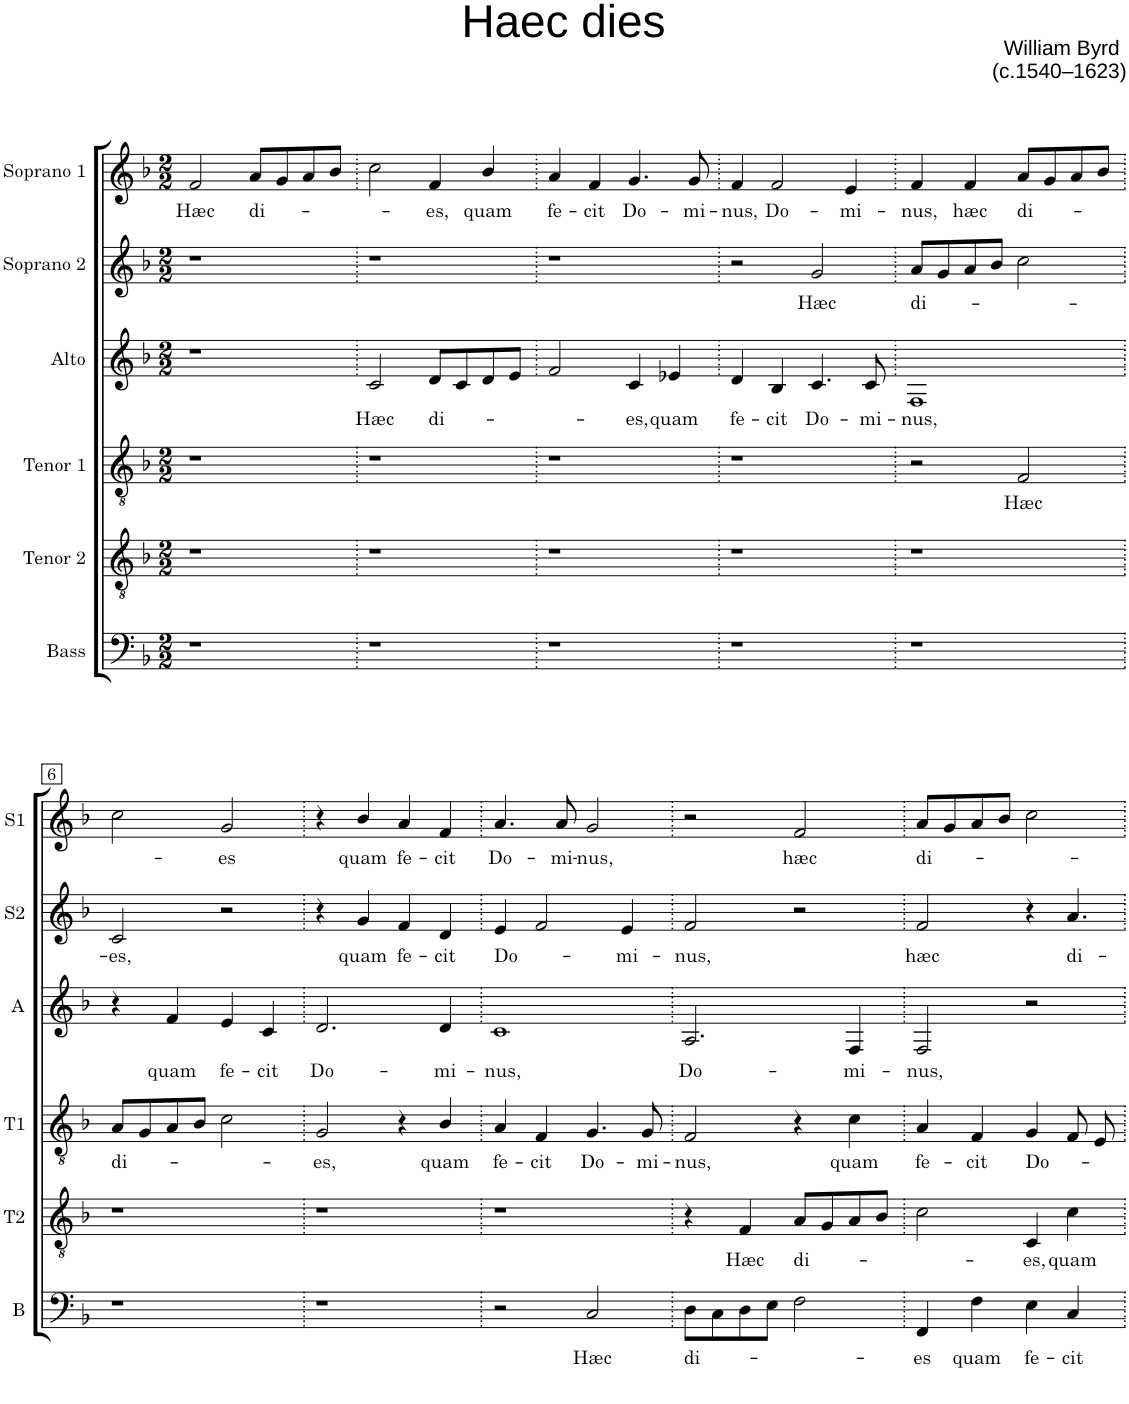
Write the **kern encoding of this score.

**kern	**text	**kern	**text	**kern	**text	**kern	**text	**kern	**text	**kern	**text
*part6	*part6	*part5	*part5	*part4	*part4	*part3	*part3	*part2	*part2	*part1	*part1
*staff6	*staff6	*staff5	*staff5	*staff4	*staff4	*staff3	*staff3	*staff2	*staff2	*staff1	*staff1
*I"Bass	*	*I"Tenor 2	*	*I"Tenor 1	*	*I"Alto	*	*I"Soprano 2	*	*I"Soprano 1	*
*I'B	*	*I'T2	*	*I'T1	*	*I'A	*	*I'S2	*	*I'S1	*
*clefF4	*	*clefGv2	*	*clefGv2	*	*clefG2	*	*clefG2	*	*clefG2	*
*k[b-]	*	*k[b-]	*	*k[b-]	*	*k[b-]	*	*k[b-]	*	*k[b-]	*
*F:	*	*F:	*	*F:	*	*F:	*	*F:	*	*F:	*
*M2/2	*	*M2/2	*	*M2/2	*	*M2/2	*	*M2/2	*	*M2/2	*
=1	=1	=1	=1	=1	=1	=1	=1	=1	=1	=1	=1
!	!	!	!	!	!	!	!	!	!	!	!LO:LY:b
1r	.	1r	.	1r	.	1r	.	1r	.	2f/	Hæc
!	!	!	!	!	!	!	!	!	!	!	!LO:LY:b
.	.	.	.	.	.	.	.	.	.	8a/L	di-
.	.	.	.	.	.	.	.	.	.	8g/	.
.	.	.	.	.	.	.	.	.	.	8a/	.
.	.	.	.	.	.	.	.	.	.	8b-/J	.
=2.	=2.	=2.	=2.	=2.	=2.	=2.	=2.	=2.	=2.	=2.	=2.
!	!	!	!	!	!	!	!LO:LY:b	!	!	!	!
1r	.	1r	.	1r	.	2c/	Hæc	1r	.	2cc\	.
!	!	!	!	!	!	!	!LO:LY:b	!	!	!	!LO:LY:b
.	.	.	.	.	.	8d/L	di-	.	.	4f/	-es,
.	.	.	.	.	.	8c/	.	.	.	.	.
!	!	!	!	!	!	!	!	!	!	!	!LO:LY:b
.	.	.	.	.	.	8d/	.	.	.	4b-/	quam
.	.	.	.	.	.	8e/J	.	.	.	.	.
=3.	=3.	=3.	=3.	=3.	=3.	=3.	=3.	=3.	=3.	=3.	=3.
!	!	!	!	!	!	!	!	!	!	!	!LO:LY:b
1r	.	1r	.	1r	.	2f/	.	1r	.	4a/	fe-
!	!	!	!	!	!	!	!	!	!	!	!LO:LY:b
.	.	.	.	.	.	.	.	.	.	4f/	-cit
!	!	!	!	!	!	!	!LO:LY:b	!	!	!	!LO:LY:b
.	.	.	.	.	.	4c/	-es,	.	.	4.g/	Do-
!	!	!	!	!	!	!	!LO:LY:b	!	!	!	!
.	.	.	.	.	.	4e-X/	quam	.	.	.	.
!	!	!	!	!	!	!	!	!	!	!	!LO:LY:b
.	.	.	.	.	.	.	.	.	.	8g/	-mi-
=4.	=4.	=4.	=4.	=4.	=4.	=4.	=4.	=4.	=4.	=4.	=4.
!	!	!	!	!	!	!	!LO:LY:b	!	!	!	!LO:LY:b
1r	.	1r	.	1r	.	4d/	fe-	2r	.	4f/	-nus,
!	!	!	!	!	!	!	!LO:LY:b	!	!	!	!LO:LY:b
.	.	.	.	.	.	4B-/	-cit	.	.	2f/	Do-
!	!	!	!	!	!	!	!LO:LY:b	!	!LO:LY:b	!	!
.	.	.	.	.	.	4.c/	Do-	2g/	Hæc	.	.
!	!	!	!	!	!	!	!	!	!	!	!LO:LY:b
.	.	.	.	.	.	.	.	.	.	4e/	-mi-
!	!	!	!	!	!	!	!LO:LY:b	!	!	!	!
.	.	.	.	.	.	8c/	-mi-	.	.	.	.
=5.	=5.	=5.	=5.	=5.	=5.	=5.	=5.	=5.	=5.	=5.	=5.
!	!	!	!	!	!	!	!LO:LY:b	!	!LO:LY:b	!	!LO:LY:b
1r	.	1r	.	2r	.	1F	-nus,	8a/L	di-	4f/	-nus,
.	.	.	.	.	.	.	.	8g/	.	.	.
!	!	!	!	!	!	!	!	!	!	!	!LO:LY:b
.	.	.	.	.	.	.	.	8a/	.	4f/	hæc
.	.	.	.	.	.	.	.	8b-/J	.	.	.
!	!	!	!	!	!LO:LY:b	!	!	!	!	!	!LO:LY:b
.	.	.	.	2F/	Hæc	.	.	2cc\	.	8a/L	di-
.	.	.	.	.	.	.	.	.	.	8g/	.
.	.	.	.	.	.	.	.	.	.	8a/	.
.	.	.	.	.	.	.	.	.	.	8b-/J	.
!!LO:LB:g=z
=6.	=6.	=6.	=6.	=6.	=6.	=6.	=6.	=6.	=6.	=6.	=6.
!	!	!	!	!	!LO:LY:b	!	!	!	!LO:LY:b	!	!
1r	.	1r	.	8A/L	di-	4r	.	2c/	-es,	2cc\	.
.	.	.	.	8G/	.	.	.	.	.	.	.
!	!	!	!	!	!	!	!LO:LY:b	!	!	!	!
.	.	.	.	8A/	.	4f/	quam	.	.	.	.
.	.	.	.	8B-/J	.	.	.	.	.	.	.
!	!	!	!	!	!	!	!LO:LY:b	!	!	!	!LO:LY:b
.	.	.	.	2c\	.	4e/	fe-	2r	.	2g/	-es
!	!	!	!	!	!	!	!LO:LY:b	!	!	!	!
.	.	.	.	.	.	4c/	-cit	.	.	.	.
=7.	=7.	=7.	=7.	=7.	=7.	=7.	=7.	=7.	=7.	=7.	=7.
!	!	!	!	!	!LO:LY:b	!	!LO:LY:b	!	!	!	!
1r	.	1r	.	2G/	-es,	2.d/	Do-	4r	.	4r	.
!	!	!	!	!	!	!	!	!	!LO:LY:b	!	!LO:LY:b
.	.	.	.	.	.	.	.	4g/	quam	4b-/	quam
!	!	!	!	!	!	!	!	!	!LO:LY:b	!	!LO:LY:b
.	.	.	.	4r	.	.	.	4f/	fe-	4a/	fe-
!	!	!	!	!	!LO:LY:b	!	!LO:LY:b	!	!LO:LY:b	!	!LO:LY:b
.	.	.	.	4B-/	quam	4d/	-mi-	4d/	-cit	4f/	-cit
=8.	=8.	=8.	=8.	=8.	=8.	=8.	=8.	=8.	=8.	=8.	=8.
!	!	!	!	!	!LO:LY:b	!	!LO:LY:b	!	!LO:LY:b	!	!LO:LY:b
2r	.	1r	.	4A/	fe-	1c	-nus,	4e/	Do-	4.a/	Do-
!	!	!	!	!	!LO:LY:b	!	!	!	!	!	!
.	.	.	.	4F/	-cit	.	.	2f/	.	.	.
!	!	!	!	!	!	!	!	!	!	!	!LO:LY:b
.	.	.	.	.	.	.	.	.	.	8a/	-mi-
!	!LO:LY:b	!	!	!	!LO:LY:b	!	!	!	!	!	!LO:LY:b
2C/	Hæc	.	.	4.G/	Do-	.	.	.	.	2g/	-nus,
!	!	!	!	!	!	!	!	!	!LO:LY:b	!	!
.	.	.	.	.	.	.	.	4e/	-mi-	.	.
!	!	!	!	!	!LO:LY:b	!	!	!	!	!	!
.	.	.	.	8G/	-mi-	.	.	.	.	.	.
=9.	=9.	=9.	=9.	=9.	=9.	=9.	=9.	=9.	=9.	=9.	=9.
!	!LO:LY:b	!	!	!	!LO:LY:b	!	!LO:LY:b	!	!LO:LY:b	!	!
8D\L	di-	4r	.	2F/	-nus,	2.A/	Do-	2f/	-nus,	2r	.
8C\	.	.	.	.	.	.	.	.	.	.	.
!	!	!	!LO:LY:b	!	!	!	!	!	!	!	!
8D\	.	4F/	Hæc	.	.	.	.	.	.	.	.
8E\J	.	.	.	.	.	.	.	.	.	.	.
!	!	!	!LO:LY:b	!	!	!	!	!	!	!	!LO:LY:b
2F\	.	8A/L	di-	4r	.	.	.	2r	.	2f/	hæc
.	.	8G/	.	.	.	.	.	.	.	.	.
!	!	!	!	!	!LO:LY:b	!	!LO:LY:b	!	!	!	!
.	.	8A/	.	4c\	quam	4F/	-mi-	.	.	.	.
.	.	8B-/J	.	.	.	.	.	.	.	.	.
=10.	=10.	=10.	=10.	=10.	=10.	=10.	=10.	=10.	=10.	=10.	=10.
!	!LO:LY:b	!	!	!	!LO:LY:b	!	!LO:LY:b	!	!LO:LY:b	!	!LO:LY:b
4FF/	-es	2c\	.	4A/	fe-	2F/	-nus,	2f/	hæc	8a/L	di-
.	.	.	.	.	.	.	.	.	.	8g/	.
!	!LO:LY:b	!	!	!	!LO:LY:b	!	!	!	!	!	!
4F\	quam	.	.	4F/	-cit	.	.	.	.	8a/	.
.	.	.	.	.	.	.	.	.	.	8b-/J	.
!	!LO:LY:b	!	!LO:LY:b	!	!LO:LY:b	!	!	!	!	!	!
4E\	fe-	4C/	-es,	4G/	Do-	2r	.	4r	.	2cc\	.
!	!LO:LY:b	!	!LO:LY:b	!	!	!	!	!LO:N:vis=4.	!LO:LY:b	!	!
4C/	-cit	4c\	quam	8F/	.	.	.	[4a/	di-	.	.
.	.	.	.	8E/	.	.	.	.	.	.	.
=.	=.	=.	=.	=.	=.	=.	=.	=.	=.	=.	=.
*-	*-	*-	*-	*-	*-	*-	*-	*-	*-	*-	*-
